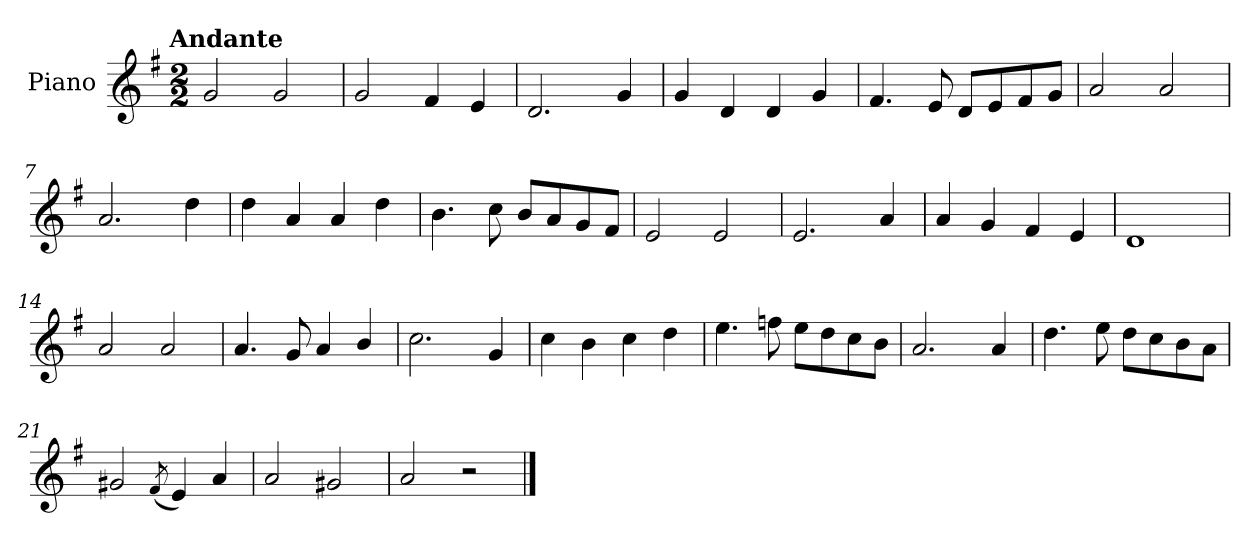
**kern
*part1
*staff1
*I"Piano
*I'Pno.
*clefG2
*k[f#]
!!LO:TX:omd:t=Andante
*M2/2
*MM92
=1
2g/
2g/
=2
2g/
4f#/
4e/
=3
2.d/
4g/
=4
4g/
4d/
4d/
4g/
=5
4.f#/
8e/
8d/L
8e/
8f#/
8g/J
!!LO:LB:g=z
=6
2a/
2a/
=7
2.a/
4dd\
=8
4dd\
4a/
4a/
4dd\
=9
4.b\
8cc\
8b/L
8a/
8g/
8f#/J
=10
2e/
2e/
=11
2.e/
4a/
=12
4a/
4g/
4f#/
4e/
!!LO:LB:g=z
=13
1d
=14
2a/
2a/
=15
4.a/
8g/
4a/
4b/
=16
2.cc\
4g/
=17
4cc\
4b\
4cc\
4dd\
=18
4.ee\
8ffn\
8ee\L
8dd\
8cc\
8b\J
!!LO:LB:g=z
=19
2.a/
4a/
=20
4.dd\
8ee\
8dd\L
8cc\
8b\
8a\J
=21
2g#X/
(<8qf#/
4e/)
4a/
=22
2a/
2g#X/
=23
2a/
2r
==
*-
